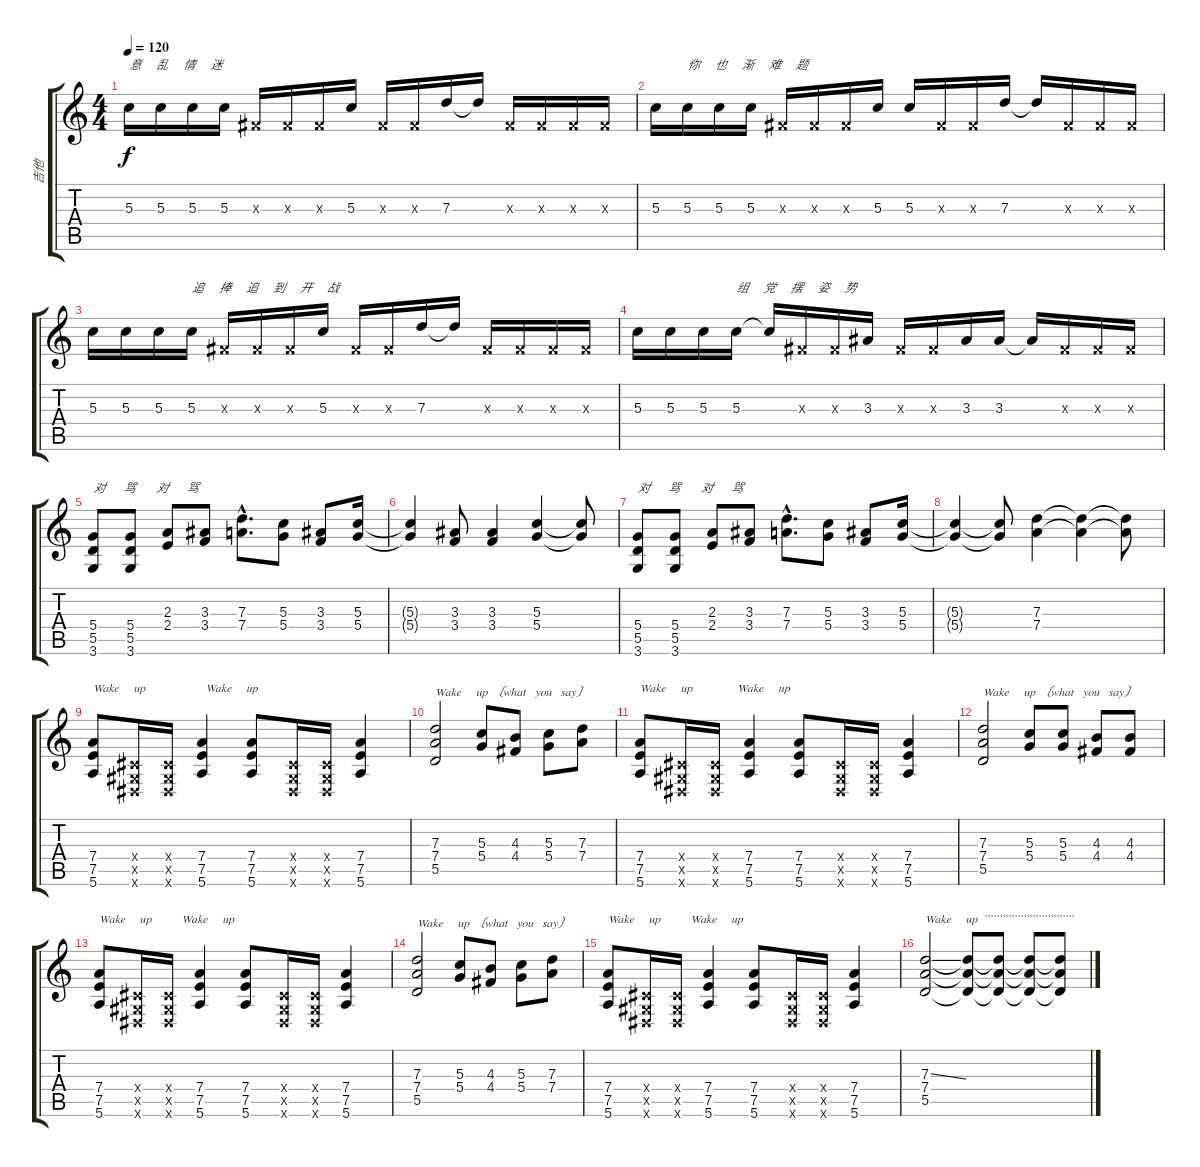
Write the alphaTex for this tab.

\track ("吉他" "吉他") {instrument overdrivenguitar}
\staff {score tabs}
\tuning (E4 B3 G3 D3 A2 E2) {hide}
\ts (4 4)
\tempo 120
\clef g2
\ks c
5.3.16{txt "意     乱     情     迷" dy f} 5.3.16 5.3.16 5.3.16 -1.3{x}.16 -1.3{x}.16 -1.3{x}.16 5.3.16 -1.3{x}.16 -1.3{x}.16 7.3.16 7.3{t}.16 -1.3{x}.16 -1.3{x}.16 -1.3{x}.16 -1.3{x}.16 |
5.3.16 5.3.16{txt "你     也     渐     难     题"} 5.3.16 5.3.16 -1.3{x}.16 -1.3{x}.16 -1.3{x}.16 5.3.16 5.3.16 -1.3{x}.16 -1.3{x}.16 7.3.16 7.3{t}.16 -1.3{x}.16 -1.3{x}.16 -1.3{x}.16 |
5.3.16 5.3.16 5.3.16 5.3.16{txt "追     捧     追     到     开     战"} -1.3{x}.16 -1.3{x}.16 -1.3{x}.16 5.3.16 -1.3{x}.16 -1.3{x}.16 7.3.16 7.3{t}.16 -1.3{x}.16 -1.3{x}.16 -1.3{x}.16 -1.3{x}.16 |
5.3.16 5.3.16 5.3.16 5.3.16{txt "组     党     摆     姿     势"} 5.3{t}.16 -1.3{x}.16 -1.3{x}.16 3.3.16 -1.3{x}.16 -1.3{x}.16 3.3.16 3.3.16 3.3{t}.16 -1.3{x}.16 -1.3{x}.16 -1.3{x}.16 |
(5.4 5.5 3.6).8{txt "对      骂       对      骂"} (5.4 5.5 3.6).8 (2.3 2.4).8 (3.3 3.4).8 (7.3{hac} 7.4{hac}).8{d} (5.3 5.4).8 (3.3 3.4).8 (5.3 5.4).16 |
(5.3{t} 5.4{t}).4 (3.3 3.4).8 (3.3 3.4).4 (5.3 5.4).4 (5.3{t} 5.4{t}).8 |
(5.4 5.5 3.6).8{txt "对      骂       对      骂"} (5.4 5.5 3.6).8 (2.3 2.4).8 (3.3 3.4).8 (7.3{hac} 7.4{hac}).8{d} (5.3 5.4).8 (3.3 3.4).8 (5.3 5.4).16 |
(5.3{t} 5.4{t}).4 (5.3{t} 5.4{t}).8 (7.3 7.4).4 (7.3{t} 7.4{t}).4 (7.3{t} 7.4{t}).8 |
(7.4 7.5 5.6).8{txt "Wake     up                    Wake     up"} (-1.4{x} -1.5{x} -1.6{x}).16 (-1.4{x} -1.5{x} -1.6{x}).16 (7.4 7.5 5.6).4 (7.4 7.5 5.6).8 (-1.4{x} -1.5{x} -1.6{x}).16 (-1.4{x} -1.5{x} -1.6{x}).16 (7.4 7.5 5.6).4 |
(7.3 7.4 5.5).2{txt "Wake     up 〔what   you   say〕"} (5.3 5.4).8 (4.3 4.4).8 (5.3 5.4).8 (7.3 7.4).8 |
(7.4 7.5 5.6).8{txt "Wake     up               Wake     up"} (-1.4{x} -1.5{x} -1.6{x}).16 (-1.4{x} -1.5{x} -1.6{x}).16 (7.4 7.5 5.6).4 (7.4 7.5 5.6).8 (-1.4{x} -1.5{x} -1.6{x}).16 (-1.4{x} -1.5{x} -1.6{x}).16 (7.4 7.5 5.6).4 |
(7.3 7.4 5.5).2{txt "Wake     up 〔what   you   say〕"} (5.3 5.4).8 (5.3 5.4).8 (4.3 4.4).8 (4.3 4.4).8 |
(7.4 7.5 5.6).8{txt "Wake     up          Wake     up"} (-1.4{x} -1.5{x} -1.6{x}).16 (-1.4{x} -1.5{x} -1.6{x}).16 (7.4 7.5 5.6).4 (7.4 7.5 5.6).8 (-1.4{x} -1.5{x} -1.6{x}).16 (-1.4{x} -1.5{x} -1.6{x}).16 (7.4 7.5 5.6).4 |
(7.3 7.4 5.5).2{txt "Wake     up 〔what   you   say〕"} (5.3 5.4).8 (4.3 4.4).8 (5.3 5.4).8 (7.3 7.4).8 |
(7.4 7.5 5.6).8{txt "Wake     up          Wake     up"} (-1.4{x} -1.5{x} -1.6{x}).16 (-1.4{x} -1.5{x} -1.6{x}).16 (7.4 7.5 5.6).4 (7.4 7.5 5.6).8 (-1.4{x} -1.5{x} -1.6{x}).16 (-1.4{x} -1.5{x} -1.6{x}).16 (7.4 7.5 5.6).4 |
(7.3{ss} 7.4 5.5).2{txt "Wake     up  ``````````````````````````````"} (7.3{t} 7.4{t} 5.5{t}).8 (7.3{t} 7.4{t} 5.5{t}).8 (7.3{t} 7.4{t} 5.5{t}).8 (7.3{t} 7.4{t} 5.5{t}).8
